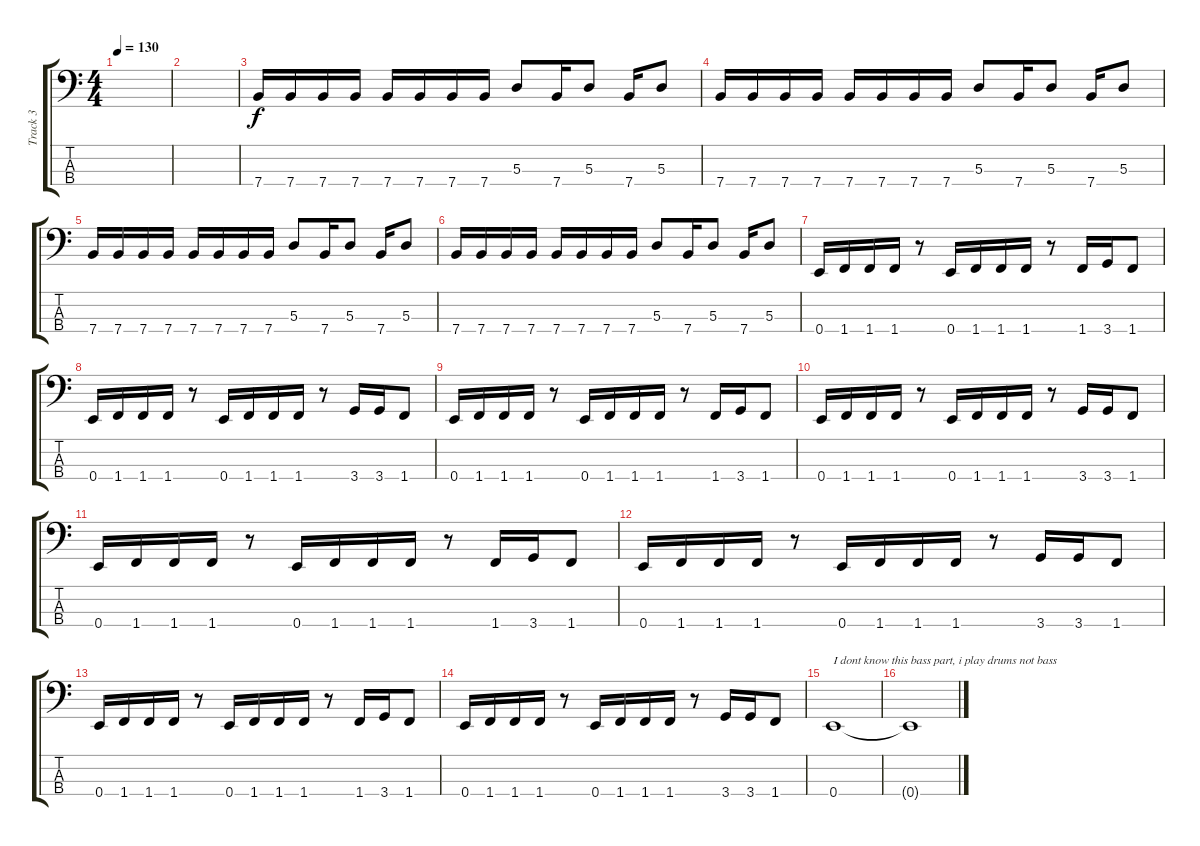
\track ("Track 3" "Track 3") {instrument electricbassfinger}
\staff {score tabs}
\tuning (G2 D2 A1 E1) {hide}
\ts (4 4)
\tempo 130
\clef f4
\ks c
|
|
7.4.16 7.4.16 7.4.16 7.4.16 7.4.16 7.4.16 7.4.16 7.4.16 5.3.8 7.4.16 5.3.8 7.4.16 5.3.8 |
7.4.16 7.4.16 7.4.16 7.4.16 7.4.16 7.4.16 7.4.16 7.4.16 5.3.8 7.4.16 5.3.8 7.4.16 5.3.8 |
7.4.16 7.4.16 7.4.16 7.4.16 7.4.16 7.4.16 7.4.16 7.4.16 5.3.8 7.4.16 5.3.8 7.4.16 5.3.8 |
7.4.16 7.4.16 7.4.16 7.4.16 7.4.16 7.4.16 7.4.16 7.4.16 5.3.8 7.4.16 5.3.8 7.4.16 5.3.8 |
0.4.16 1.4.16 1.4.16 1.4.16 r.8 0.4.16 1.4.16{beam merge} 1.4.16 1.4.16 r.8 1.4.16 3.4.16 1.4.8 |
0.4.16 1.4.16 1.4.16 1.4.16 r.8 0.4.16 1.4.16{beam merge} 1.4.16 1.4.16 r.8 3.4.16 3.4.16 1.4.8 |
0.4.16 1.4.16 1.4.16 1.4.16 r.8 0.4.16 1.4.16{beam merge} 1.4.16 1.4.16 r.8 1.4.16 3.4.16 1.4.8 |
0.4.16 1.4.16 1.4.16 1.4.16 r.8 0.4.16 1.4.16{beam merge} 1.4.16 1.4.16 r.8 3.4.16 3.4.16 1.4.8 |
0.4.16 1.4.16 1.4.16 1.4.16 r.8 0.4.16 1.4.16{beam merge} 1.4.16 1.4.16 r.8 1.4.16 3.4.16 1.4.8 |
0.4.16 1.4.16 1.4.16 1.4.16 r.8 0.4.16 1.4.16{beam merge} 1.4.16 1.4.16 r.8 3.4.16 3.4.16 1.4.8 |
0.4.16 1.4.16 1.4.16 1.4.16 r.8 0.4.16 1.4.16{beam merge} 1.4.16 1.4.16 r.8 1.4.16 3.4.16 1.4.8 |
0.4.16 1.4.16 1.4.16 1.4.16 r.8 0.4.16 1.4.16{beam merge} 1.4.16 1.4.16 r.8 3.4.16 3.4.16 1.4.8 |
0.4.1{txt "I dont know this bass part, i play drums not bass"} |
0.4{t}.1
